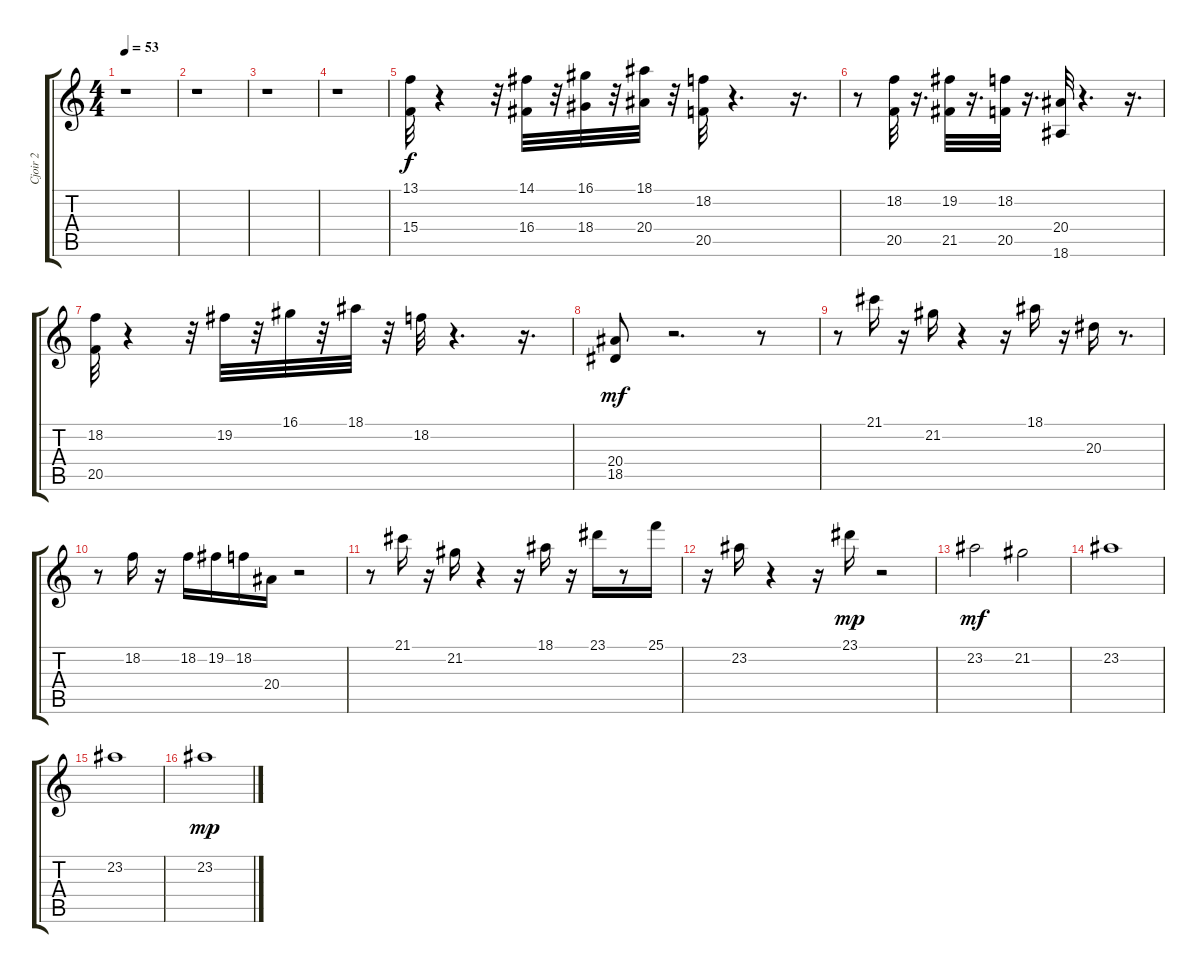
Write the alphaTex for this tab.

\track ("Cjoir 2" "Cjoir 2") {instrument choiraahs}
\staff {score tabs}
\tuning (E4 B3 G3 D3 A2 E2) {hide}
\ts (4 4)
\tempo 53
\clef g2
\ks c
r.1{dy f} |
r.1 |
r.1 |
r.1 |
(13.1 15.4).32 r.4 r.32 (14.1 16.4).32 r.32 (16.1 18.4).32 r.32 (18.1 20.4).32 r.32 (18.2 20.5).32 r.4{d} r.16{d} |
r.8 (18.2 20.5).32 r.16{d} (19.2 21.5).32 r.16{d} (18.2 20.5).32 r.16{d} (20.4 18.6).32 r.4{d} r.16{d} |
(18.2 20.5).32 r.4 r.32 19.2.32 r.32 16.1.32 r.32 18.1.32 r.32 18.2.32 r.4{d} r.16{d} |
(20.4 18.5).8{dy mf} r.2{d} r.8 |
r.8 21.1.16 r.16 21.2.16 r.4 r.16 18.1.16 r.16 20.3.16 r.8{d} |
r.8 18.2.16 r.16 18.2.16 19.2.16 18.2.16 20.4.16 r.2 |
r.8 21.1.16 r.16 21.2.16 r.4 r.16 18.1.16 r.16 23.1.16 r.8 25.1.16 |
r.16 23.2.16 r.4 r.16 23.1.16{dy mp} r.2 |
23.2.2{dy mf} 21.2.2 |
23.2.1 |
23.2.1 |
23.2.1{dy mp}
